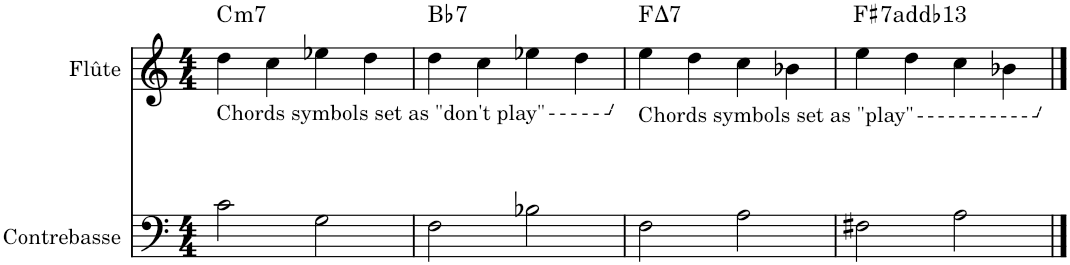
**kern	**kern	**harte
*part2	*part1	*part1
*staff2	*staff1	*
*I"Contrebasse	*I"Flûte	*
*I'Cb.	*I'Fl.	*
*clefF4	*clefG2	*
*Trd7c12	*	*
*k[]	*k[]	*
*M4/4	*M4/4	*
=1	=1	=1
!	!LO:TX:b:t=Chords symbols set as "don't play"	!LO:H:kt=m7
2c\	4dd\	C:min7
.	4cc\	.
2G\	4ee-X\	.
.	4dd\	.
=2	=2	=2
!	!	!LO:H:kt=7
2F\	4dd\	Bb:7
.	4cc\	.
2B-X\	4ee-X\	.
.	4dd\	.
=3	=3	=3
!	!LO:TX:b:t=Chords symbols set as "play"	!LO:H:kt=7
2F\	4ee\	F:maj7
.	4dd\	.
2A\	4cc\	.
.	4b-X\	.
=4	=4	=4
!	!	!LO:H:kt=7
2F#X\	4ee\	F#:7(b13)
.	4dd\	.
2A\	4cc\	.
.	4b-X\	.
==	==	==
*-	*-	*-
